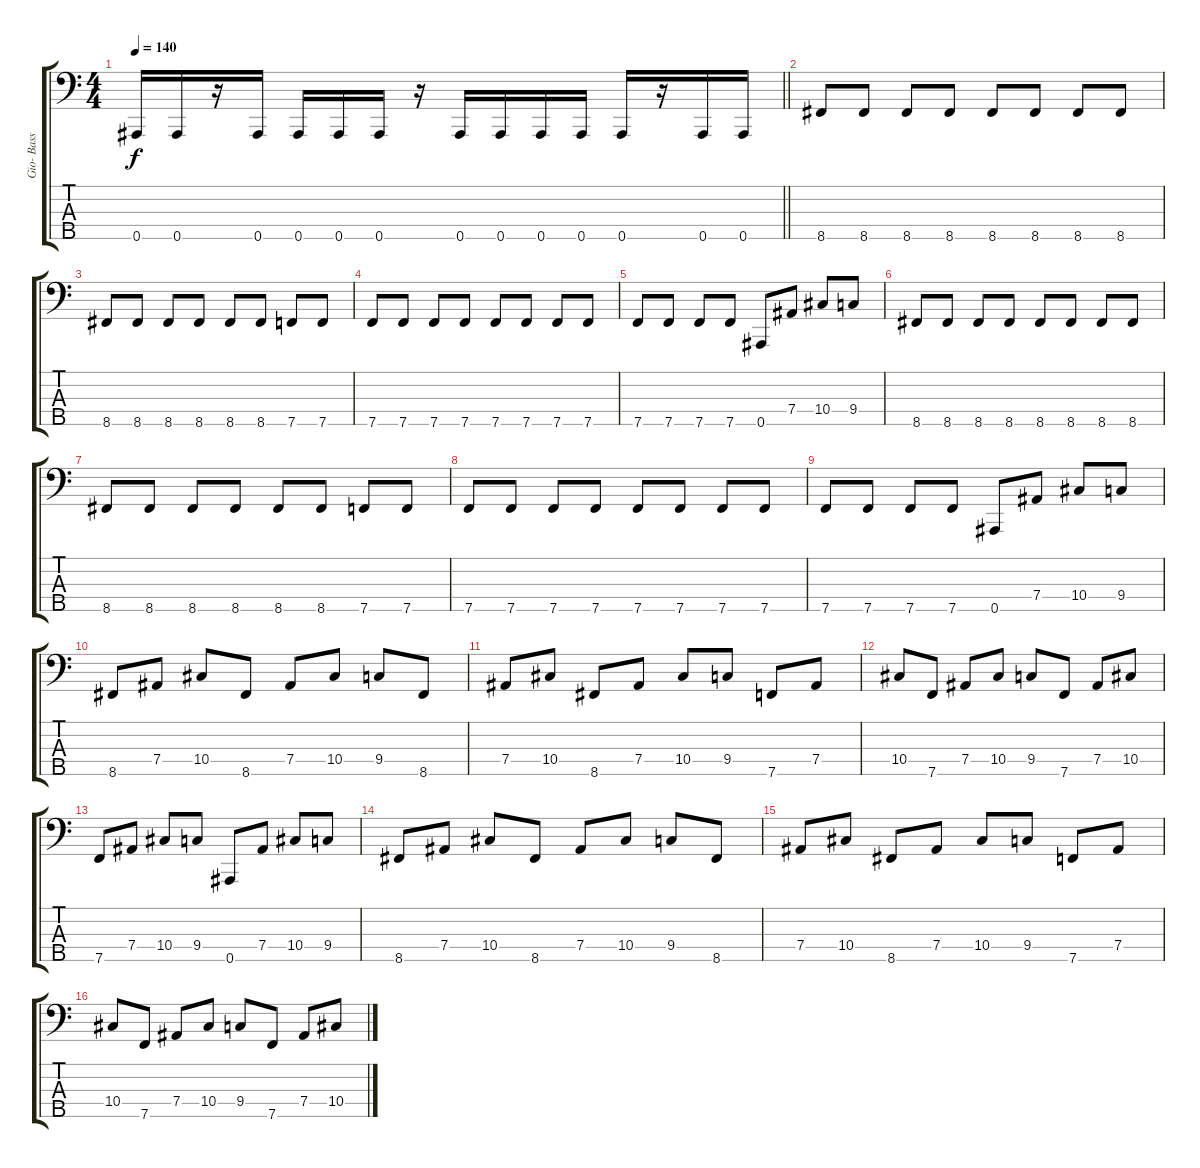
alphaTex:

\track ("Gio- Bass" "Gio- Bass") {instrument electricbassfinger}
\staff {score tabs}
\tuning (Gb2 Db2 Ab1 Eb1 Bb0) {hide}
\ts (4 4)
\tempo 140
\clef f4
\barLineRight lightlight
\ks c
0.5.16{dy f} 0.5.16 r.16 0.5.16 0.5.16 0.5.16 0.5.16 r.16 0.5.16 0.5.16 0.5.16 0.5.16 0.5.16 r.16 0.5.16 0.5.16 |
\section ("" "")
8.5.8 8.5.8 8.5.8 8.5.8 8.5.8 8.5.8 8.5.8 8.5.8 |
8.5.8 8.5.8 8.5.8 8.5.8 8.5.8 8.5.8 7.5.8 7.5.8 |
7.5.8 7.5.8 7.5.8 7.5.8 7.5.8 7.5.8 7.5.8 7.5.8 |
7.5.8 7.5.8 7.5.8 7.5.8 0.5.8 7.4.8 10.4.8 9.4.8 |
8.5.8 8.5.8 8.5.8 8.5.8 8.5.8 8.5.8 8.5.8 8.5.8 |
8.5.8 8.5.8 8.5.8 8.5.8 8.5.8 8.5.8 7.5.8 7.5.8 |
7.5.8 7.5.8 7.5.8 7.5.8 7.5.8 7.5.8 7.5.8 7.5.8 |
7.5.8 7.5.8 7.5.8 7.5.8 0.5.8 7.4.8 10.4.8 9.4.8 |
8.5.8 7.4.8 10.4.8 8.5.8 7.4.8 10.4.8 9.4.8 8.5.8 |
7.4.8 10.4.8 8.5.8 7.4.8 10.4.8 9.4.8 7.5.8 7.4.8 |
10.4.8 7.5.8 7.4.8 10.4.8 9.4.8 7.5.8 7.4.8 10.4.8 |
7.5.8 7.4.8 10.4.8 9.4.8 0.5.8 7.4.8 10.4.8 9.4.8 |
8.5.8 7.4.8 10.4.8 8.5.8 7.4.8 10.4.8 9.4.8 8.5.8 |
7.4.8 10.4.8 8.5.8 7.4.8 10.4.8 9.4.8 7.5.8 7.4.8 |
10.4.8 7.5.8 7.4.8 10.4.8 9.4.8 7.5.8 7.4.8 10.4.8
